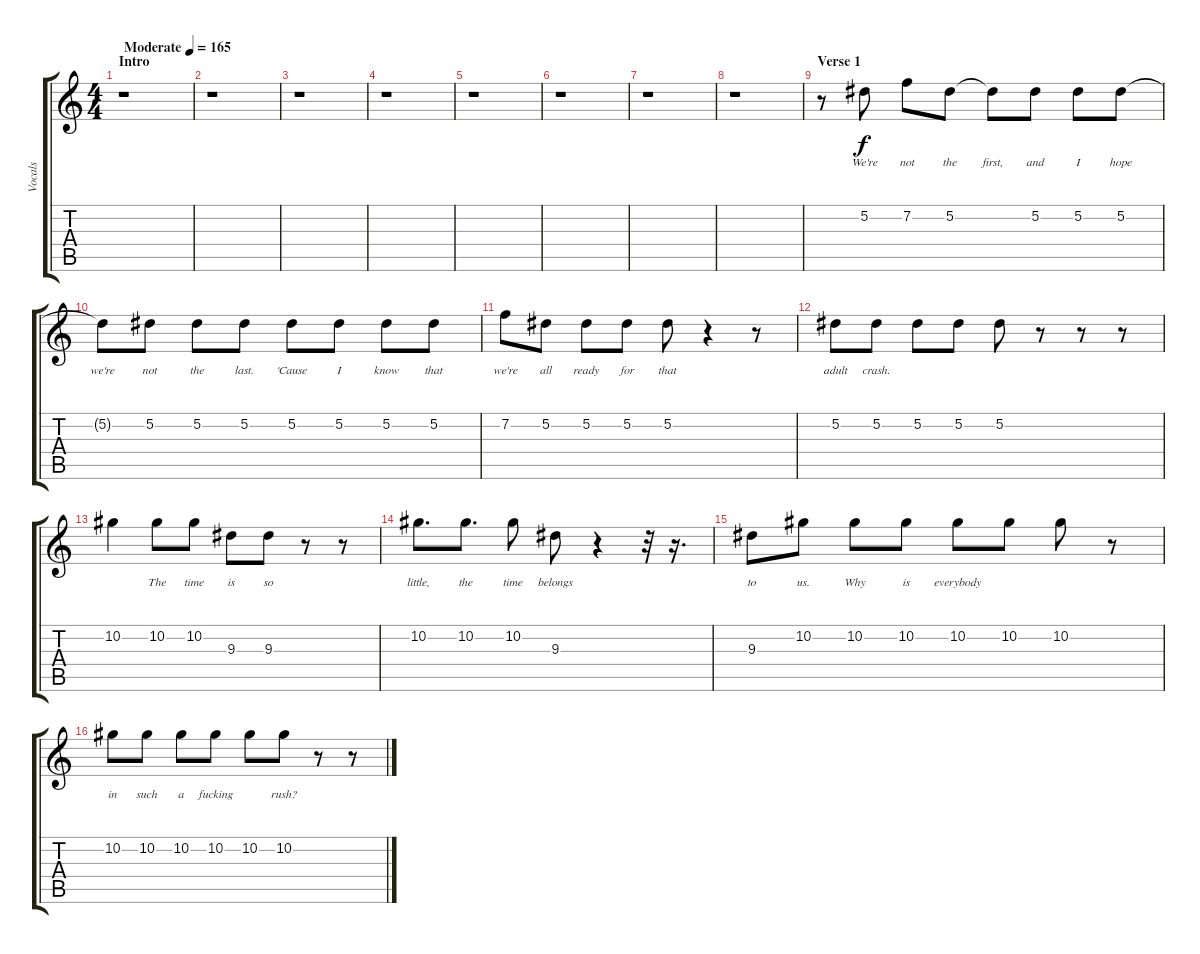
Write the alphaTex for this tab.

\track ("Vocals" "Vocals") {instrument overdrivenguitar}
\staff {score tabs}
\tuning (Eb4 Bb3 Gb3 Db3 Ab2 Eb2) {hide}
\ts (4 4)
\section ("" "Intro")
\tempo (165 "Moderate")
\clef g2
\ks c
r.1{dy f instrument overdrivenguitar} |
r.1 |
r.1 |
r.1 |
r.1 |
r.1 |
r.1 |
r.1 |
\section ("" "Verse 1")
r.8 5.2.8{lyrics (0 "We're") lyrics (1 "") lyrics (2 "") lyrics (3 "") lyrics (4 "")} 7.2.8{lyrics (0 "not") lyrics (1 "") lyrics (2 "") lyrics (3 "") lyrics (4 "")} 5.2.8{lyrics (0 "the") lyrics (1 "") lyrics (2 "") lyrics (3 "") lyrics (4 "")} 5.2{t}.8{lyrics (0 "first,") lyrics (1 "") lyrics (2 "") lyrics (3 "") lyrics (4 "")} 5.2.8{lyrics (0 "and") lyrics (1 "") lyrics (2 "") lyrics (3 "") lyrics (4 "")} 5.2.8{lyrics (0 "I") lyrics (1 "") lyrics (2 "") lyrics (3 "") lyrics (4 "")} 5.2.8{lyrics (0 "hope") lyrics (1 "") lyrics (2 "") lyrics (3 "") lyrics (4 "")} |
5.2{t}.8{lyrics (0 "we're") lyrics (1 "") lyrics (2 "") lyrics (3 "") lyrics (4 "")} 5.2.8{lyrics (0 "not") lyrics (1 "") lyrics (2 "") lyrics (3 "") lyrics (4 "")} 5.2.8{lyrics (0 "the") lyrics (1 "") lyrics (2 "") lyrics (3 "") lyrics (4 "")} 5.2.8{lyrics (0 "last.") lyrics (1 "") lyrics (2 "") lyrics (3 "") lyrics (4 "")} 5.2.8{lyrics (0 "'Cause") lyrics (1 "") lyrics (2 "") lyrics (3 "") lyrics (4 "")} 5.2.8{lyrics (0 "I") lyrics (1 "") lyrics (2 "") lyrics (3 "") lyrics (4 "")} 5.2.8{lyrics (0 "know") lyrics (1 "") lyrics (2 "") lyrics (3 "") lyrics (4 "")} 5.2.8{lyrics (0 "that") lyrics (1 "") lyrics (2 "") lyrics (3 "") lyrics (4 "")} |
7.2.8{lyrics (0 "we're") lyrics (1 "") lyrics (2 "") lyrics (3 "") lyrics (4 "")} 5.2.8{lyrics (0 "all") lyrics (1 "") lyrics (2 "") lyrics (3 "") lyrics (4 "")} 5.2.8{lyrics (0 "ready") lyrics (1 "") lyrics (2 "") lyrics (3 "") lyrics (4 "")} 5.2.8{lyrics (0 "for") lyrics (1 "") lyrics (2 "") lyrics (3 "") lyrics (4 "")} 5.2.8{lyrics (0 "that") lyrics (1 "") lyrics (2 "") lyrics (3 "") lyrics (4 "")} r.4 r.8 |
5.2.8{lyrics (0 "adult") lyrics (1 "") lyrics (2 "") lyrics (3 "") lyrics (4 "")} 5.2.8{lyrics (0 "crash.") lyrics (1 "") lyrics (2 "") lyrics (3 "") lyrics (4 "")} 5.2.8{lyrics (0 "") lyrics (1 "") lyrics (2 "") lyrics (3 "") lyrics (4 "")} 5.2.8{lyrics (0 "") lyrics (1 "") lyrics (2 "") lyrics (3 "") lyrics (4 "")} 5.2.8{lyrics (0 "") lyrics (1 "") lyrics (2 "") lyrics (3 "") lyrics (4 "")} r.8 r.8 r.8 |
10.2.4{lyrics (0 "") lyrics (1 "") lyrics (2 "") lyrics (3 "") lyrics (4 "")} 10.2.8{lyrics (0 "The") lyrics (1 "") lyrics (2 "") lyrics (3 "") lyrics (4 "")} 10.2.8{lyrics (0 "time") lyrics (1 "") lyrics (2 "") lyrics (3 "") lyrics (4 "")} 9.3.8{lyrics (0 "is") lyrics (1 "") lyrics (2 "") lyrics (3 "") lyrics (4 "")} 9.3.8{lyrics (0 "so") lyrics (1 "") lyrics (2 "") lyrics (3 "") lyrics (4 "")} r.8 r.8 |
10.2.8{d lyrics (0 "little,") lyrics (1 "") lyrics (2 "") lyrics (3 "") lyrics (4 "")} 10.2.8{d lyrics (0 "the") lyrics (1 "") lyrics (2 "") lyrics (3 "") lyrics (4 "")} 10.2.8{lyrics (0 "time") lyrics (1 "") lyrics (2 "") lyrics (3 "") lyrics (4 "")} 9.3.8{lyrics (0 "belongs") lyrics (1 "") lyrics (2 "") lyrics (3 "") lyrics (4 "")} r.4 r.32 r.16{d} |
9.3.8{lyrics (0 "to") lyrics (1 "") lyrics (2 "") lyrics (3 "") lyrics (4 "")} 10.2.8{lyrics (0 "us.") lyrics (1 "") lyrics (2 "") lyrics (3 "") lyrics (4 "")} 10.2.8{lyrics (0 "Why") lyrics (1 "") lyrics (2 "") lyrics (3 "") lyrics (4 "")} 10.2.8{lyrics (0 "is") lyrics (1 "") lyrics (2 "") lyrics (3 "") lyrics (4 "")} 10.2.8{lyrics (0 "everybody") lyrics (1 "") lyrics (2 "") lyrics (3 "") lyrics (4 "")} 10.2.8{lyrics (0 "") lyrics (1 "") lyrics (2 "") lyrics (3 "") lyrics (4 "")} 10.2.8{lyrics (0 "") lyrics (1 "") lyrics (2 "") lyrics (3 "") lyrics (4 "")} r.8 |
10.2.8{lyrics (0 "in") lyrics (1 "") lyrics (2 "") lyrics (3 "") lyrics (4 "")} 10.2.8{lyrics (0 "such") lyrics (1 "") lyrics (2 "") lyrics (3 "") lyrics (4 "")} 10.2.8{lyrics (0 "a") lyrics (1 "") lyrics (2 "") lyrics (3 "") lyrics (4 "")} 10.2.8{lyrics (0 "fucking") lyrics (1 "") lyrics (2 "") lyrics (3 "") lyrics (4 "")} 10.2.8{lyrics (0 "") lyrics (1 "") lyrics (2 "") lyrics (3 "") lyrics (4 "")} 10.2.8{lyrics (0 "rush?") lyrics (1 "") lyrics (2 "") lyrics (3 "") lyrics (4 "")} r.8 r.8
